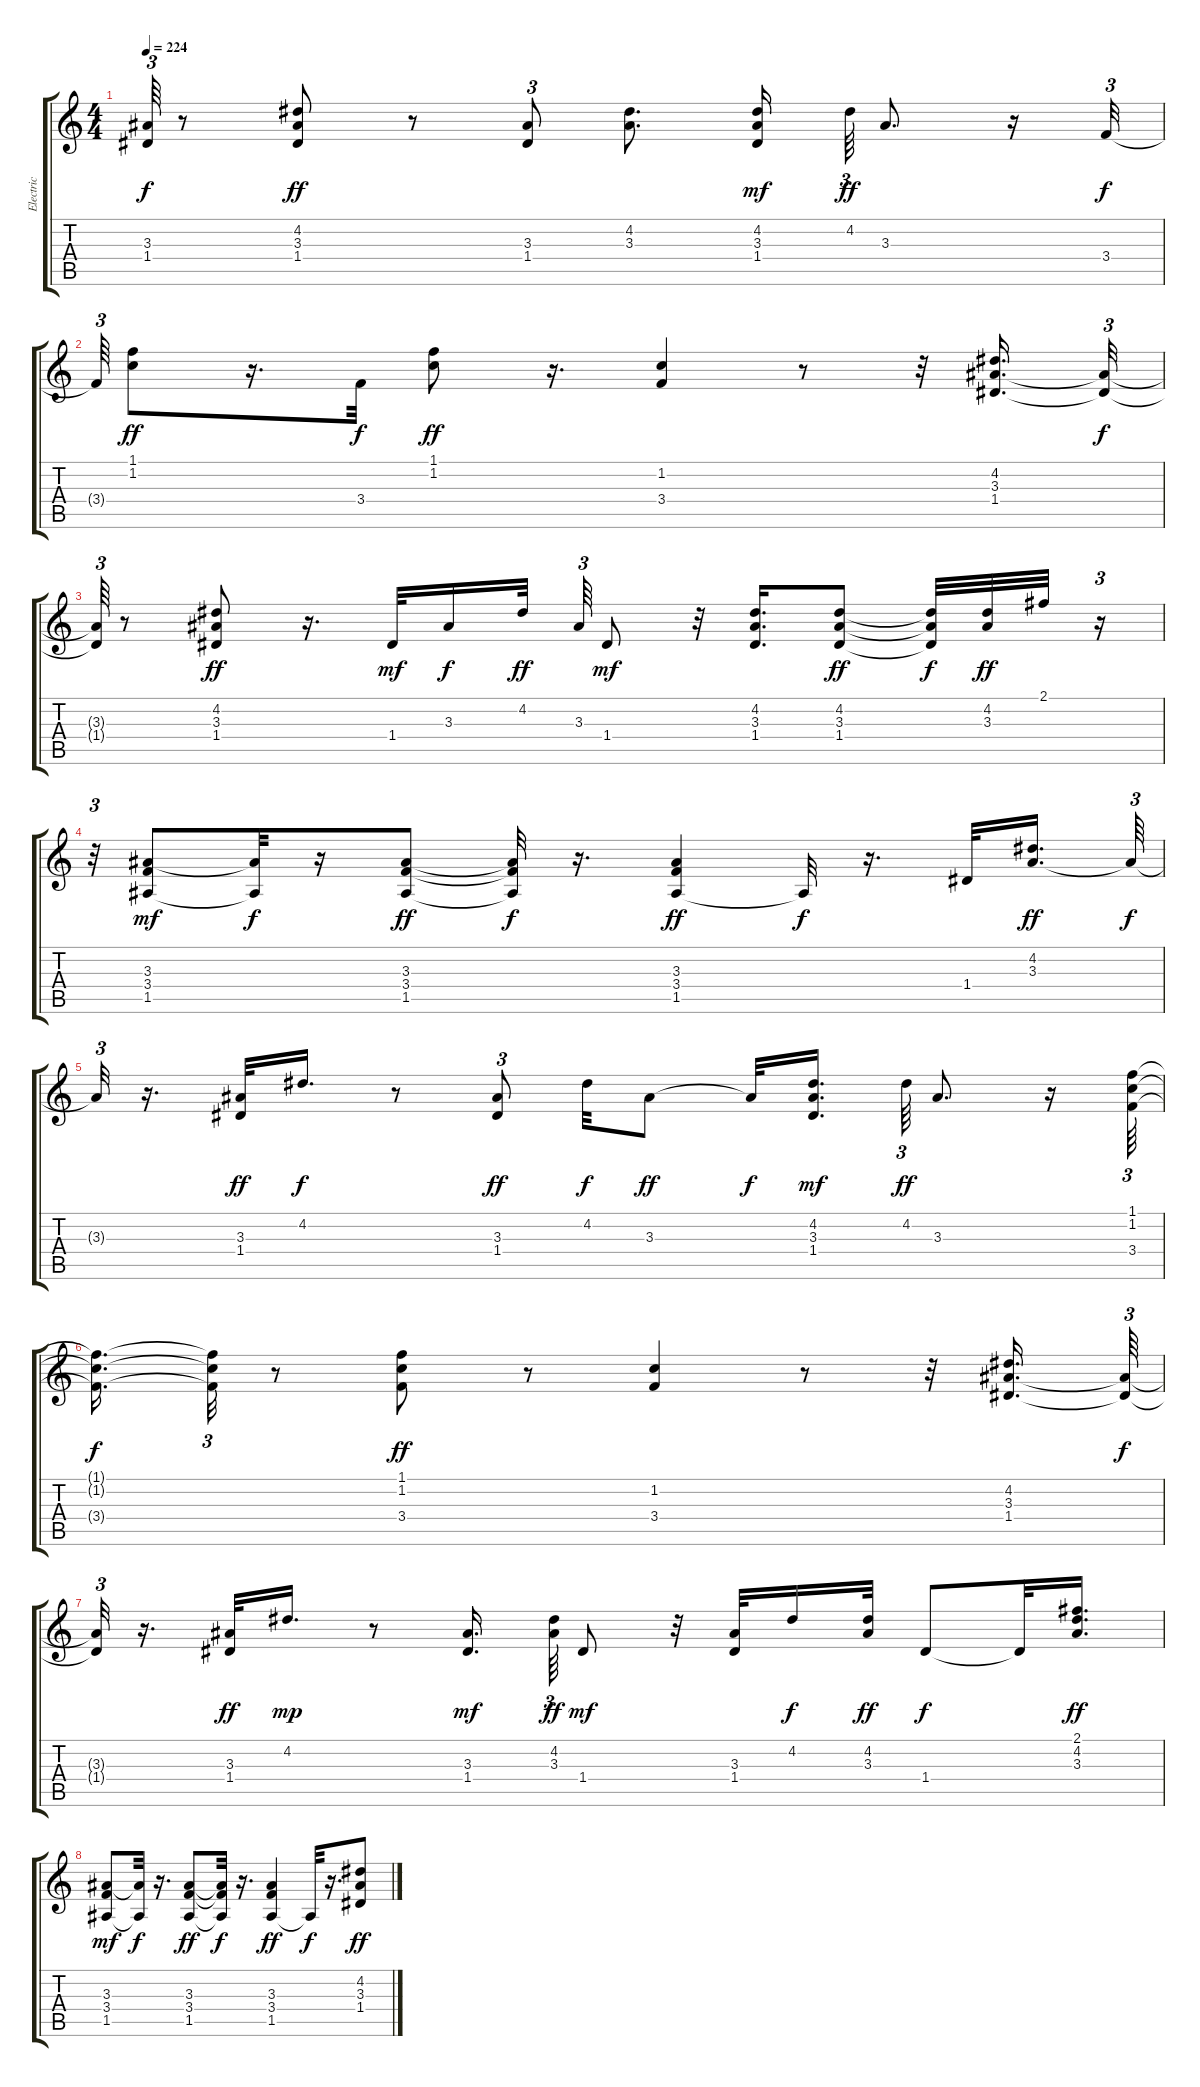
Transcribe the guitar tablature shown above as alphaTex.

\track ("Electric" "Electric") {instrument electricguitarclean}
\staff {score tabs}
\tuning (E4 B3 G3 D3 A2 E2) {hide}
\ts (4 4)
\tempo 224
\clef g2
\ks c
(3.3{t} 1.4{t}).64{tu (3 2) dy f} r.8 (4.2 3.3 1.4).8{dy ff} r.8 (3.3 1.4).8{tu (3 2)} (4.2 3.3).8{d} (4.2 3.3 1.4).16{dy mf beam splitsecondary} 4.2.64{tu (3 2) dy ff} 3.3.8{d} r.16 3.4.32{tu (3 2) dy f} |
3.4{t}.64{tu (3 2)} (1.1 1.2).8{dy ff} r.16{d} 3.4.32{dy f} (1.1 1.2).8{dy ff} r.16{d} (1.2 3.4).4 r.8 r.32 (4.2 3.3 1.4).16{d} (3.3{t} 1.4{t}).32{tu (3 2) dy f} |
(3.3{t} 1.4{t}).64{tu (3 2)} r.8 (4.2 3.3 1.4).8{dy ff} r.16{d} 1.4.32{dy mf} 3.3.16{dy f} 4.2.32{dy ff beam splitsecondary} 3.3.64{tu (3 2)} 1.4.8{dy mf} r.32 (4.2 3.3 1.4).16{d} (4.2 3.3 1.4).8{dy ff} (4.2{t} 3.3{t} 1.4{t}).32{dy f} (4.2 3.3).32{dy ff} 2.1.32 r.16{tu (3 2)} |
r.32{tu (3 2)} (3.3 3.4 1.5).8{dy mf} (3.3{t} 1.5{t}).32{dy f} r.16 (3.3 3.4 1.5).8{dy ff} (3.3{t} 3.4{t} 1.5{t}).32{dy f} r.16{d} (3.3 3.4 1.5).4{dy ff} 1.5{t}.32{dy f} r.16{d} 1.4.32 (4.2 3.3).16{d dy ff beam splitsecondary} 3.3{t}.64{tu (3 2) dy f} |
3.3{t}.32{tu (3 2)} r.16{d} (3.3 1.4).32{dy ff} 4.2.16{d dy f} r.8 (3.3 1.4).8{tu (3 2) dy ff} 4.2.32{dy f} 3.3.8{dy ff} 3.3{t}.32{dy f} (4.2 3.3 1.4).16{d dy mf beam splitsecondary} 4.2.64{tu (3 2) dy ff} 3.3.8{d} r.16 (1.1 1.2 3.4).64{tu (3 2)} |
(1.1{t} 1.2{t} 3.4{t}).16{d dy f} (1.1{t} 1.2{t} 3.4{t}).32{tu (3 2)} r.8 (1.1 1.2 3.4).8{dy ff} r.8 (1.2 3.4).4 r.8 r.32 (4.2 3.3 1.4).16{d} (3.3{t} 1.4{t}).64{tu (3 2) dy f} |
(3.3{t} 1.4{t}).32{tu (3 2)} r.16{d} (3.3 1.4).32{dy ff} 4.2.16{d dy mp} r.8 (3.3 1.4).16{d dy mf beam splitsecondary} (4.2 3.3).64{tu (3 2) dy ff} 1.4.8{dy mf} r.32 (3.3 1.4).32 4.2.16{dy f} (4.2 3.3).32{dy ff} 1.4.8{dy f} 1.4{t}.32 (2.1 4.2 3.3).16{d dy ff} |
(3.3 3.4 1.5).8{dy mf} (3.3{t} 1.5{t}).32{dy f} r.16{d} (3.3 3.4 1.5).8{dy ff} (3.3{t} 3.4{t} 1.5{t}).32{dy f} r.16{d} (3.3 3.4 1.5).4{dy ff} 1.5{t}.32{dy f} r.16{d} (4.2 3.3 1.4).8{dy ff}
